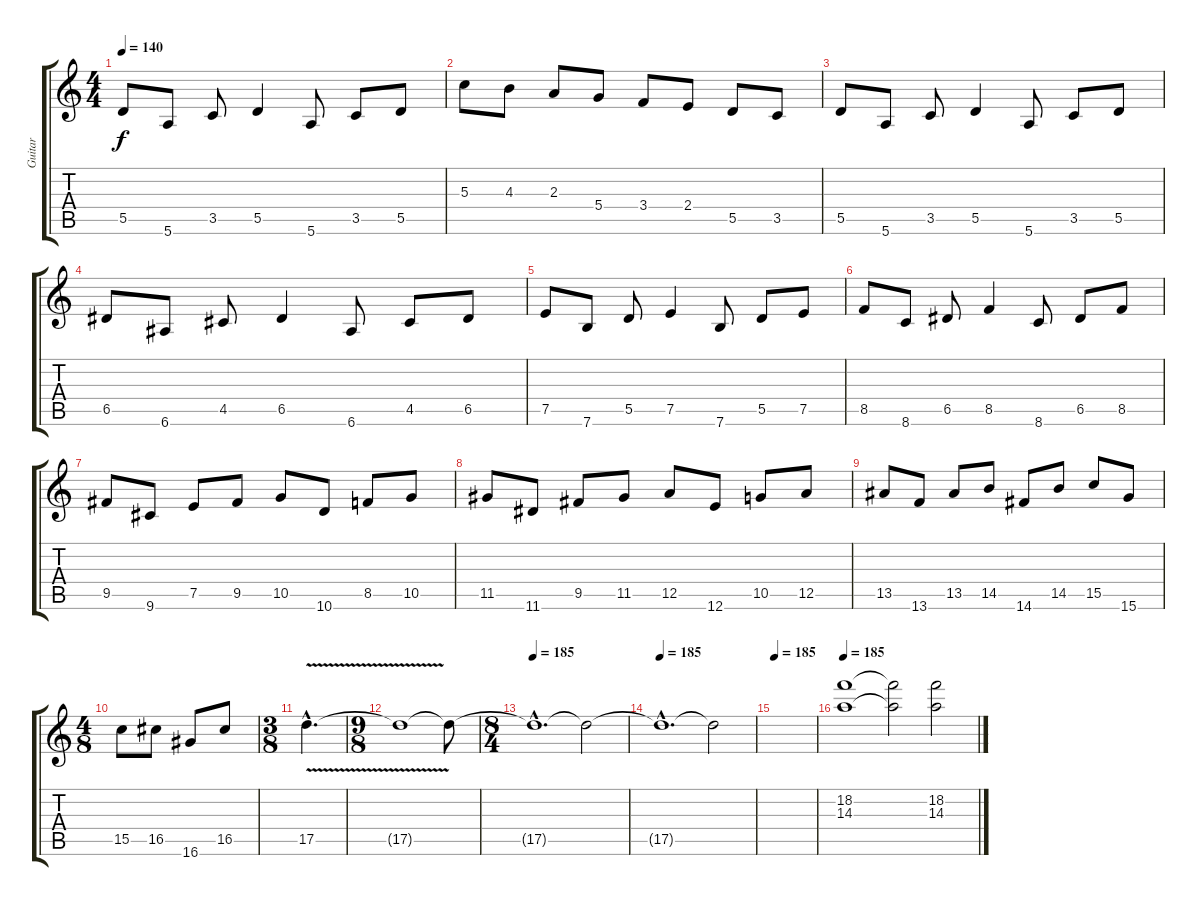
\track ("Guitar" "Guitar") {instrument overdrivenguitar}
\staff {score tabs}
\tuning (E4 B3 G3 D3 A2 E2) {hide}
\ts (4 4)
\tempo 140
\clef g2
\ks c
5.5.8{dy f} 5.6.8 3.5.8 5.5.4 5.6.8 3.5.8 5.5.8 |
5.3.8 4.3.8 2.3.8 5.4.8 3.4.8 2.4.8 5.5.8 3.5.8 |
5.5.8 5.6.8 3.5.8 5.5.4 5.6.8 3.5.8 5.5.8 |
6.5.8 6.6.8 4.5.8 6.5.4 6.6.8 4.5.8 6.5.8 |
7.5.8 7.6.8 5.5.8 7.5.4 7.6.8 5.5.8 7.5.8 |
8.5.8 8.6.8 6.5.8 8.5.4 8.6.8 6.5.8 8.5.8 |
9.5.8 9.6.8 7.5.8 9.5.8 10.5.8 10.6.8 8.5.8 10.5.8 |
11.5.8 11.6.8 9.5.8 11.5.8 12.5.8 12.6.8 10.5.8 12.5.8 |
13.5.8 13.6.8 13.5.8 14.5.8 14.6.8 14.5.8 15.5.8 15.6.8 |
\ts (4 8)
15.5.8 16.5.8 16.6.8 16.5.8 |
\ts (3 8)
17.5{v hac}.4{d} |
\ts (9 8)
17.5{t}.1 17.5{t}.8 |
\ts (8 4)
\tempo 185
17.5{hac t}.1{d} 17.5{t}.2 |
\tempo 185
17.5{hac t}.1{d} 17.5{t}.2 |
\tempo 185
|
\tempo 185
(18.2 14.3).1 (18.2{t} 14.3{t}).2 (18.2{ss} 14.3{ss}).2
